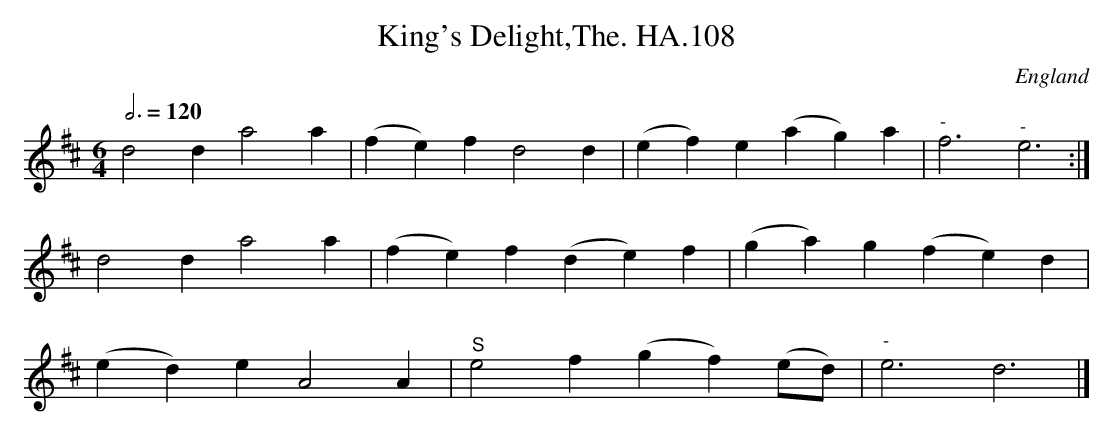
X:1
T:King's Delight,The. HA.108
L:1/4
M:6/4
O:England
Q:3/4=120
K:D
d2d a2a|(fe)f d2d|(ef)e (ag)a|"^-"f3 "^-"e3:|!
d2d a2a|(fe)f (de)f|(ga)g (fe)d|!
(ed)e A2A|"^S"e2f (gf) (e/d/)|"-"e3 d3|]
